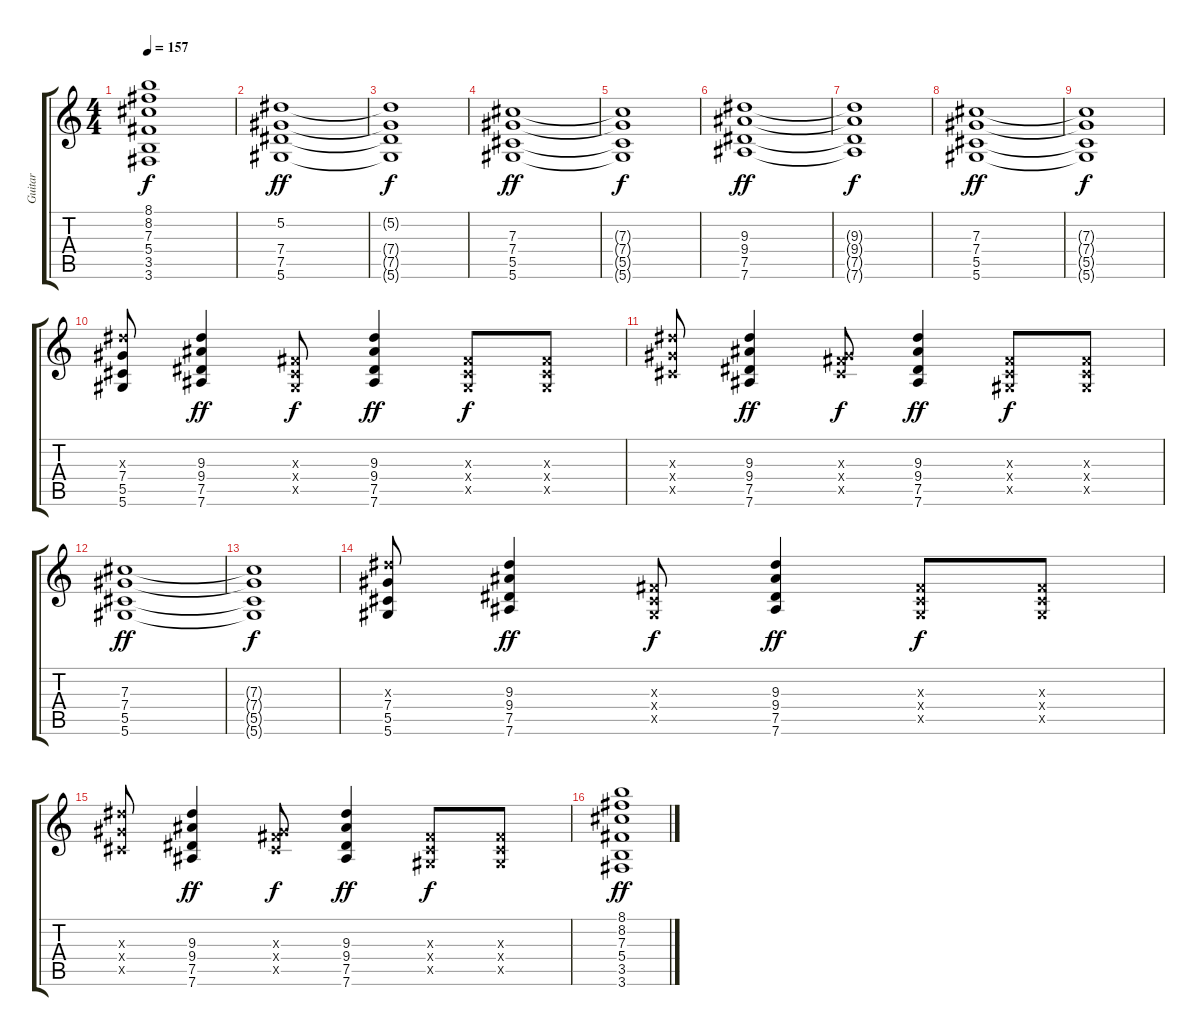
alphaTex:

\track ("Guitar" "Guitar") {instrument distortionguitar}
\staff {score tabs}
\tuning (Eb4 Bb3 Gb3 Db3 Ab2 Eb2) {hide}
\ts (4 4)
\tempo 157
\clef g2
\ks c
(8.1{t} 8.2{t} 7.3{t} 5.4{t} 3.5{t} 3.6{t}).1{dy f} |
(5.2 7.4 7.5 5.6).1{dy ff} |
(5.2{t} 7.4{t} 7.5{t} 5.6{t}).1{dy f} |
(7.3 7.4 5.5 5.6).1{dy ff volume 13} |
(7.3{t} 7.4{t} 5.5{t} 5.6{t}).1{dy f} |
(9.3 9.4 7.5 7.6).1{dy ff} |
(9.3{t} 9.4{t} 7.5{t} 7.6{t}).1{dy f} |
(7.3 7.4 5.5 5.6).1{dy ff volume 13} |
(7.3{t} 7.4{t} 5.5{t} 5.6{t}).1{dy f} |
(9.3{x} 7.4 5.5 5.6).8 (9.3 9.4 7.5 7.6).4{dy ff} (0.3{x} 0.4{x} 0.5{x}).8{dy f} (9.3 9.4 7.5 7.6).4{dy ff} (0.3{x} 0.4{x} 0.5{x}).8{dy f} (0.3{x} 0.4{x} 0.5{x}).8 |
(9.3{x} 7.4{x} 5.5{x}).8 (9.3 9.4 7.5 7.6).4{dy ff} (0.3{x} 7.4{x} 5.5{x}).8{dy f} (9.3 9.4 7.5 7.6).4{dy ff} (0.3{x} 0.4{x} 0.5{x}).8{dy f} (0.3{x} 0.4{x} 0.5{x}).8 |
(7.3 7.4 5.5 5.6).1{dy ff volume 13} |
(7.3{t} 7.4{t} 5.5{t} 5.6{t}).1{dy f} |
(9.3{x} 7.4 5.5 5.6).8 (9.3 9.4 7.5 7.6).4{dy ff} (0.3{x} 0.4{x} 0.5{x}).8{dy f} (9.3 9.4 7.5 7.6).4{dy ff} (0.3{x} 0.4{x} 0.5{x}).8{dy f} (0.3{x} 0.4{x} 0.5{x}).8 |
(9.3{x} 7.4{x} 5.5{x}).8 (9.3 9.4 7.5 7.6).4{dy ff} (0.3{x} 7.4{x} 5.5{x}).8{dy f} (9.3 9.4 7.5 7.6).4{dy ff} (0.3{x} 0.4{x} 0.5{x}).8{dy f} (0.3{x} 0.4{x} 0.5{x}).8 |
(8.1 8.2 7.3 5.4 3.5 3.6).1{dy ff volume 13}
